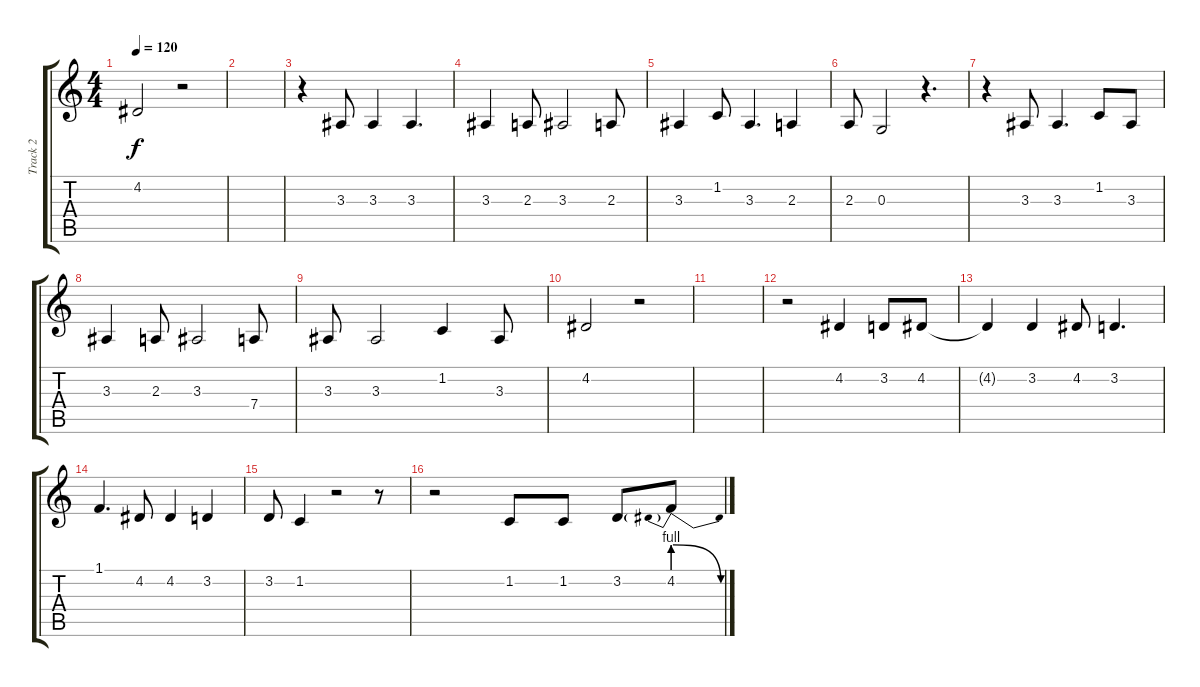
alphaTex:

\track ("Track 2" "Track 2") {instrument lead6voice}
\staff {score tabs}
\tuning (E4 B3 G3 D3 A2 E2) {hide}
\ts (4 4)
\tempo 120
\clef g2
\ks c
4.2.2{dy f} r.2 |
|
r.4 3.3.8 3.3.4 3.3.4{d} |
3.3.4 2.3.8 3.3.2 2.3.8 |
3.3.4 1.2.8 3.3.4{d} 2.3.4 |
2.3.8 0.3.2 r.4{d} |
r.4 3.3.8 3.3.4{d} 1.2.8 3.3.8 |
3.3.4 2.3.8 3.3.2 7.4.8 |
3.3.8 3.3.2 1.2.4 3.3.8 |
4.2.2 r.2 |
|
r.2 4.2.4 3.2.8 4.2.8 |
4.2{t}.4 3.2.4 4.2.8 3.2.4{d} |
1.1.4{d} 4.2.8 4.2.4 3.2.4 |
3.2.8 1.2.4 r.2 r.8 |
r.2 1.2.8 1.2.8 3.2.8 4.2{be (prebendrelease 0 4 60 0)}.8
